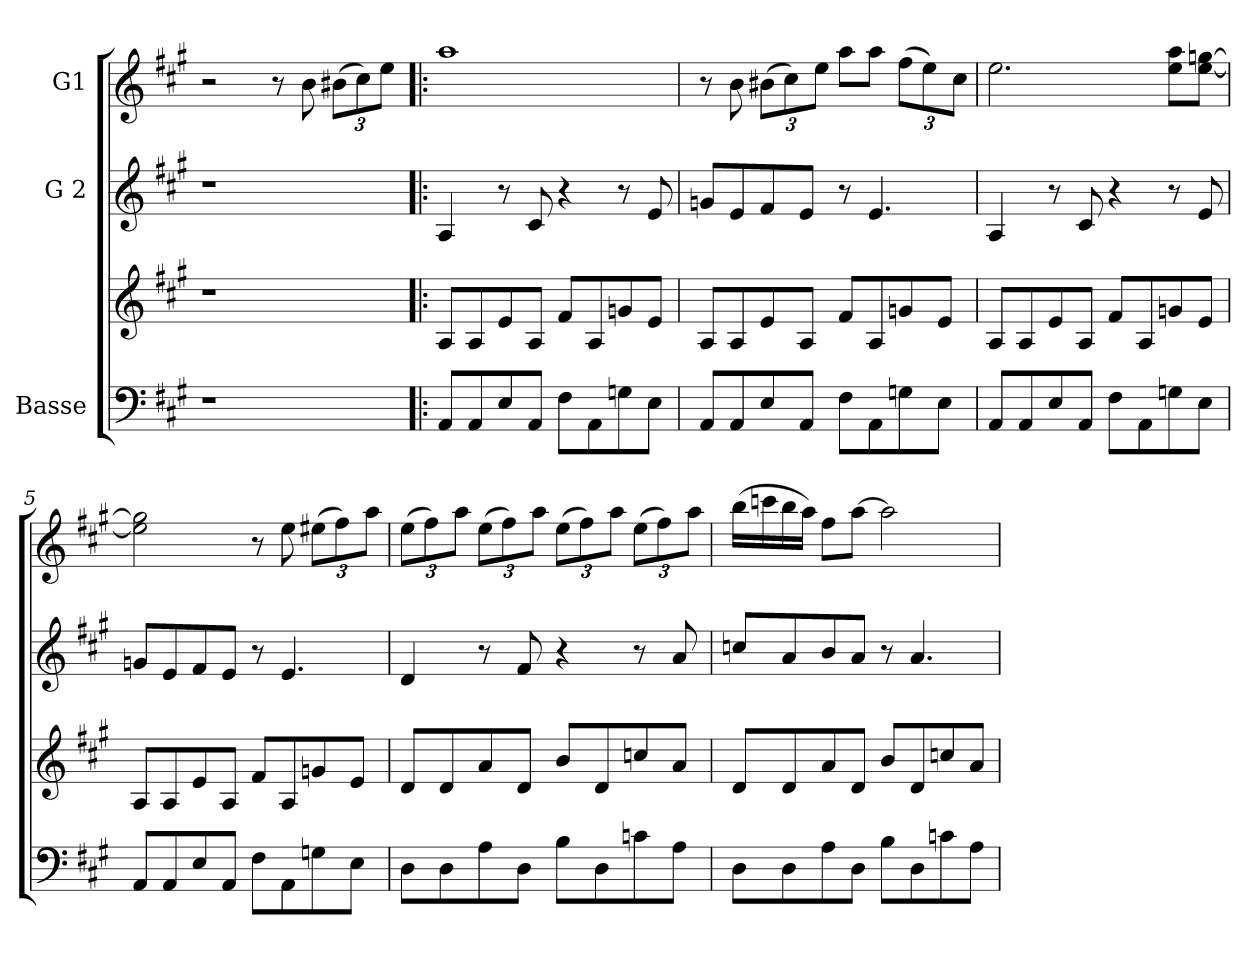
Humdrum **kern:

**kern	**kern	**kern	**kern
*part4	*part3	*part2	*part1
*staff4	*staff3	*staff2	*staff1
*I"Basse	*	*I"G 2	*I"G1
*clefF4	*clefG2	*clefG2	*clefG2
*ITrd7c12	*ITrd7c12	*ITrd7c12	*ITrd7c12
*k[f#c#g#]	*k[f#c#g#]	*k[f#c#g#]	*k[f#c#g#]
*A:	*A:	*A:	*A:
=1	=1	=1	=1
1r	1r	1r	2r
.	.	.	8r
.	.	.	8B\
.	.	.	(>12B#X\L
.	.	.	12c#\)
.	.	.	12e\J
=2!|:	=2!|:	=2!|:	=2!|:
8AAA/L	8AA/L	4AA/	1a
8AAA/	8AA/	.	.
8EE/	8E/	8r	.
8AAA/J	8AA/J	8C#/	.
8FF#\L	8F#/L	4r	.
8AAA\	8AA/	.	.
8GGn\	8Gn/	8r	.
8EE\J	8E/J	8E/	.
=3	=3	=3	=3
8AAA/L	8AA/L	8Gn/L	8r
8AAA/	8AA/	8E/	8B\
8EE/	8E/	8F#/	(>12B#X\L
.	.	.	12c#\)
8AAA/J	8AA/J	8E/J	.
.	.	.	12e\J
8FF#\L	8F#/L	8r	8a\L
8AAA\	8AA/	4.E/	8a\J
8GGn\	8Gn/	.	(>12f#\L
.	.	.	12e\)
8EE\J	8E/J	.	.
.	.	.	12c#\J
=4	=4	=4	=4
8AAA/L	8AA/L	4AA/	2.e\
8AAA/	8AA/	.	.
8EE/	8E/	8r	.
8AAA/J	8AA/J	8C#/	.
8FF#\L	8F#/L	4r	.
8AAA\	8AA/	.	.
8GGn\	8Gn/	8r	8e\ 8a\L
8EE\J	8E/J	8E/	[8e\ [8gn\J
=5	=5	=5	=5
8AAA/L	8AA/L	8Gn/L	2e\] 2g\]
8AAA/	8AA/	8E/	.
8EE/	8E/	8F#/	.
8AAA/J	8AA/J	8E/J	.
8FF#\L	8F#/L	8r	8r
8AAA\	8AA/	4.E/	8e\
8GGn\	8Gn/	.	(>12e#X\L
.	.	.	12f#\)
8EE\J	8E/J	.	.
.	.	.	12a\J
!!LO:LB:g=z
=6	=6	=6	=6
8DD\L	8D/L	4D/	(>12e\L
.	.	.	12f#\)
8DD\	8D/	.	.
.	.	.	12a\J
8AA\	8A/	8r	(>12e\L
.	.	.	12f#\)
8DD\J	8D/J	8F#/	.
.	.	.	12a\J
8BB\L	8B/L	4r	(>12e\L
.	.	.	12f#\)
8DD\	8D/	.	.
.	.	.	12a\J
8Cn\	8cn/	8r	(>12e\L
.	.	.	12f#\)
8AA\J	8A/J	8A/	.
.	.	.	12a\J
=7	=7	=7	=7
8DD\L	8D/L	8cn/L	(>16b\LL
.	.	.	16ccn\
8DD\	8D/	8A/	16b\
.	.	.	16a\JJ)
8AA\	8A/	8B/	8f#\L
8DD\J	8D/J	8A/J	[8a\J
8BB\L	8B/L	8r	2a\]
8DD\	8D/	4.A/	.
8Cn\	8cn/	.	.
8AA\J	8A/J	.	.
=	=	=	=
*-	*-	*-	*-
